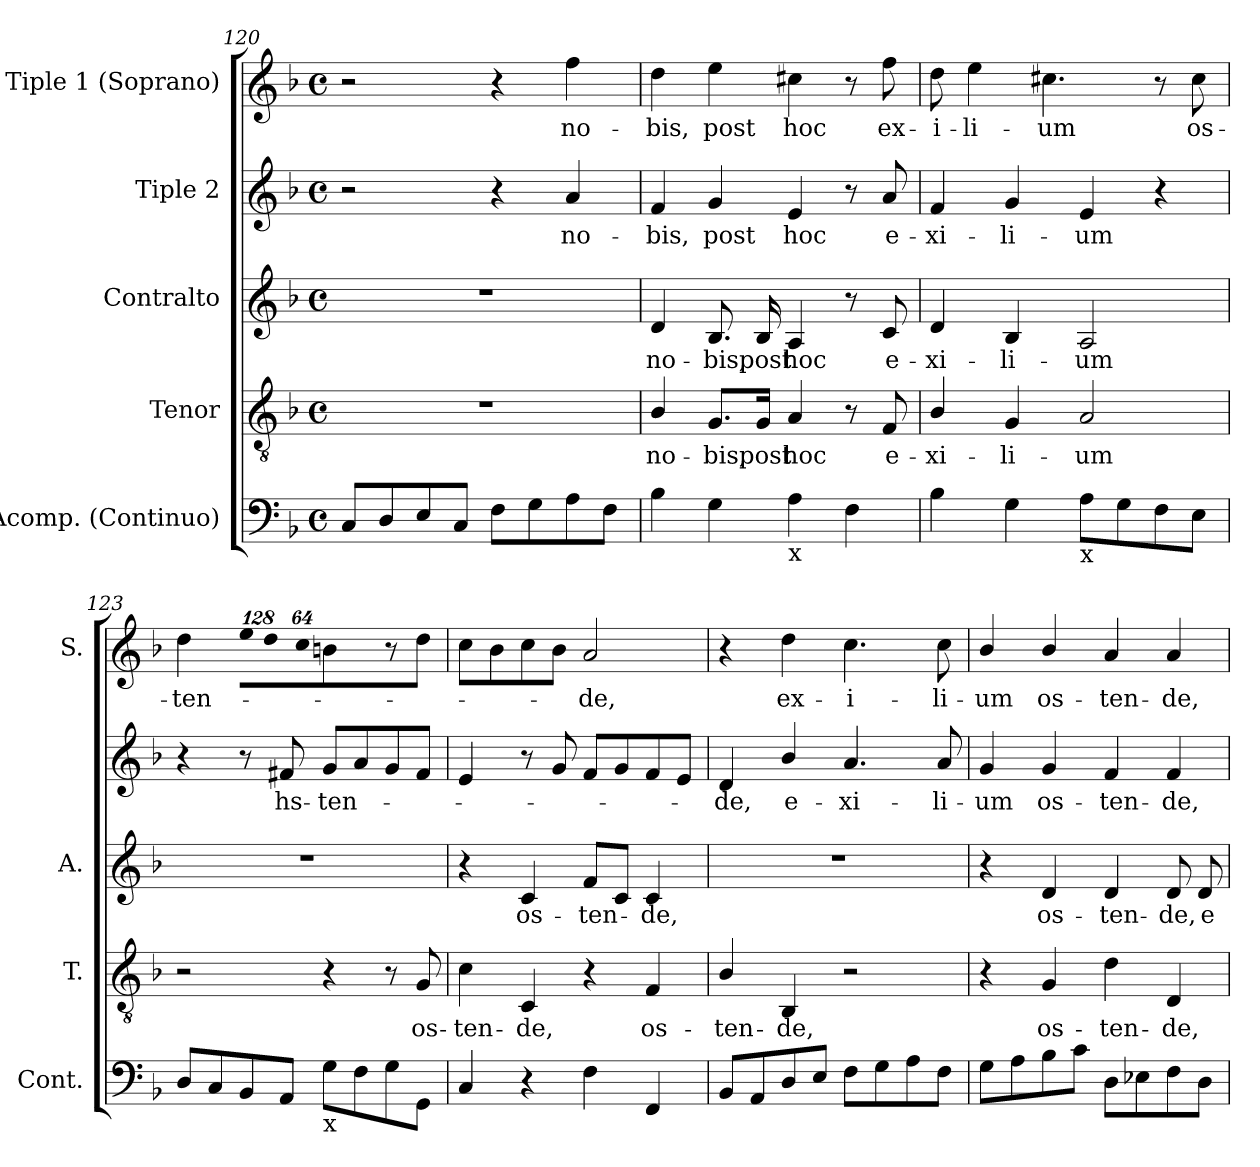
**kern	**kern	**text	**kern	**text	**kern	**text	**kern	**text
*part5	*part4	*part4	*part3	*part3	*part2	*part2	*part1	*part1
*staff5	*staff4	*staff4	*staff3	*staff3	*staff2	*staff2	*staff1	*staff1
*I"Acomp. (Continuo)	*I"Tenor	*	*I"Contralto	*	*I"Tiple 2	*	*I"Tiple 1 (Soprano)	*
*I'Cont.	*I'T.	*	*I'A.	*	*	*	*I'S.	*
!!LO:LB:g=z
*clefF4	*clefGv2	*	*clefG2	*	*clefG2	*	*clefG2	*
*	*ITrd7c12	*	*	*	*	*	*	*
*k[b-]	*k[b-]	*	*k[b-]	*	*k[b-]	*	*k[b-]	*
*F:	*F:	*	*F:	*	*F:	*	*F:	*
*M4/4	*M4/4	*	*M4/4	*	*M4/4	*	*M4/4	*
*met(c)	*met(c)	*	*met(c)	*	*met(c)	*	*met(c)	*
=120	=120	=120	=120	=120	=120	=120	=120	=120
8Ci/L	1r	.	1r	.	2r	.	2r	.
8Di/	.	.	.	.	.	.	.	.
8Ei/	.	.	.	.	.	.	.	.
8Ci/J	.	.	.	.	.	.	.	.
8Fi\L	.	.	.	.	4r	.	4r	.
8Gi\	.	.	.	.	.	.	.	.
!	!	!	!	!	!	!LO:LY:b:color=#000000	!	!
!	!	!	!	!	!	!	!	!LO:LY:b:color=#000000
8Ai\	.	.	.	.	4ai/	no-	4ffi\	no-
8Fi\J	.	.	.	.	.	.	.	.
=121	=121	=121	=121	=121	=121	=121	=121	=121
!	!	!LO:LY:b:color=#000000	!	!	!	!	!	!
!	!	!	!	!LO:LY:b:color=#000000	!	!	!	!
!	!	!	!	!	!	!LO:LY:b:color=#000000	!	!
!	!	!	!	!	!	!	!	!LO:LY:b:color=#000000
4B-i\	4BB-i/	no-	4di/	no-	4fi/	-bis,	4ddi\	-bis,
!	!	!LO:LY:b:color=#000000	!	!	!	!	!	!
!	!	!	!	!LO:LY:b:color=#000000	!	!	!	!
!	!	!	!	!	!	!LO:LY:b:color=#000000	!	!
!	!	!	!	!	!	!	!	!LO:LY:b:color=#000000
4Gi\	8.GGi/L	-bis,	8.B-i/	-bis,	4gi/	post	4eei\	post
!	!	!LO:LY:b:color=#000000	!	!	!	!	!	!
!	!	!	!	!LO:LY:b:color=#000000	!	!	!	!
.	16GGi/Jk	post	16B-i/	post	.	.	.	.
!	!	!LO:LY:b:color=#000000	!	!	!	!	!	!
!	!	!	!	!LO:LY:b:color=#000000	!	!	!	!
!	!	!	!	!	!	!LO:LY:b:color=#000000	!	!
!LO:TX:b:t=x	!	!	!	!	!	!	!	!
!	!	!	!	!	!	!	!	!LO:LY:b:color=#000000
4Ai\	4AAi/	hoc	4Ai/	hoc	4ei/	hoc	4cc#Xi\	hoc
4Fi\	8r	.	8r	.	8r	.	8r	.
!	!	!LO:LY:b:color=#000000	!	!	!	!	!	!
!	!	!	!	!LO:LY:b:color=#000000	!	!	!	!
!	!	!	!	!	!	!LO:LY:b:color=#000000	!	!
!	!	!	!	!	!	!	!	!LO:LY:b:color=#000000
.	8FFi/	e-	8ci/	e-	8ai/	e-	8ffi\	ex-
=122	=122	=122	=122	=122	=122	=122	=122	=122
!	!	!LO:LY:b:color=#000000	!	!	!	!	!	!
!	!	!	!	!LO:LY:b:color=#000000	!	!	!	!
!	!	!	!	!	!	!LO:LY:b:color=#000000	!	!
!	!	!	!	!	!	!	!	!LO:LY:b:color=#000000
4B-i\	4BB-i/	-xi-	4di/	-xi-	4fi/	-xi-	8ddi\	-i-
!	!	!	!	!	!	!	!	!LO:LY:b:color=#000000
.	.	.	.	.	.	.	4eei\	-li-
!	!	!LO:LY:b:color=#000000	!	!	!	!	!	!
!	!	!	!	!LO:LY:b:color=#000000	!	!	!	!
!	!	!	!	!	!	!LO:LY:b:color=#000000	!	!
4Gi\	4GGi/	-li-	4B-i/	-li-	4gi/	-li-	.	.
!	!	!	!	!	!	!	!	!LO:LY:b:color=#000000
.	.	.	.	.	.	.	4.cc#Xi\	-um
!	!	!LO:LY:b:color=#000000	!	!	!	!	!	!
!	!	!	!	!LO:LY:b:color=#000000	!	!	!	!
!LO:TX:b:t=x	!	!	!	!	!	!	!	!
!	!	!	!	!	!	!LO:LY:b:color=#000000	!	!
8Ai\L	2AAi/	-um	2Ai/	-um	4ei/	-um	.	.
8Gi\	.	.	.	.	.	.	.	.
8Fi\	.	.	.	.	4r	.	8r	.
!	!	!	!	!	!	!	!	!LO:LY:b:color=#000000
8Ei\J	.	.	.	.	.	.	8cc#i\	os-
=123	=123	=123	=123	=123	=123	=123	=123	=123
!	!	!	!	!	!	!	!	!LO:LY:b:color=#000000
8Di/L	2r	.	1r	.	4r	.	4ddi\	-ten-
8Ci/	.	.	.	.	.	.	.	.
*	*	*	*	*	*	*	*Xbrackettup	*
!	!	!	!	!	!	!	!LO:N:vis=8	!
8BB-i/	.	.	.	.	8r	.	1024%85eei\L	.
!	!	!	!	!	!	!	!LO:N:vis=8	!
.	.	.	.	.	.	.	1024%85ddi\	.
!	!	!	!	!	!	!LO:LY:b:color=#000000	!	!
8AAi/J	.	.	.	.	8f#Xi/	hs-	.	.
!	!	!	!	!	!	!	!LO:N:vis=8	!
.	.	.	.	.	.	.	512%43cci\J	.
!LO:TX:b:t=x	!	!	!	!	!	!	!	!
!	!	!	!	!	!	!LO:LY:b:color=#000000	!	!
8Gi\L	4r	.	.	.	8gi/L	-ten-	4bni/	.
8Fi\	.	.	.	.	8ai/	.	.	.
8Gi\	8r	.	.	.	8gi/	.	8r	.
!	!	!LO:LY:b:color=#000000	!	!	!	!	!	!
8GGi\J	8GGi/	os-	.	.	8f#i/J	.	8ddi\	.
!!LO:PB:g=z
=124	=124	=124	=124	=124	=124	=124	=124	=124
!	!	!LO:LY:b:color=#000000	!	!	!	!	!	!
4Ci/	4Ci\	-ten-	4r	.	4ei/	.	8cci\L	.
.	.	.	.	.	.	.	8b-i\	.
!	!	!LO:LY:b:color=#000000	!	!	!	!	!	!
!	!	!	!	!LO:LY:b:color=#000000	!	!	!	!
4r	4CCi/	-de,	4ci/	os-	8r	.	8cci\	.
.	.	.	.	.	8gi/	.	8b-i\J	.
!	!	!	!	!LO:LY:b:color=#000000	!	!	!	!
!	!	!	!	!	!	!	!	!LO:LY:b:color=#000000
4Fi\	4r	.	8fi/L	-ten-	8fi/L	.	2ai/	-de,
.	.	.	8ci/J	.	8gi/	.	.	.
!	!	!LO:LY:b:color=#000000	!	!	!	!	!	!
!	!	!	!	!LO:LY:b:color=#000000	!	!	!	!
4FFi/	4FFi/	os-	4ci/	-de,	8fi/	.	.	.
.	.	.	.	.	8ei/J	.	.	.
=125	=125	=125	=125	=125	=125	=125	=125	=125
!	!	!LO:LY:b:color=#000000	!	!	!	!	!	!
!	!	!	!	!	!	!LO:LY:b:color=#000000	!	!
8BB-i/L	4BB-i/	-ten-	1r	.	4di/	-de,	4r	.
8AAi/	.	.	.	.	.	.	.	.
!	!	!LO:LY:b:color=#000000	!	!	!	!	!	!
!	!	!	!	!	!	!LO:LY:b:color=#000000	!	!
!	!	!	!	!	!	!	!	!LO:LY:b:color=#000000
8Di/	4BBB-i/	-de,	.	.	4b-i/	e-	4ddi\	ex-
8Ei/J	.	.	.	.	.	.	.	.
!	!	!	!	!	!	!LO:LY:b:color=#000000	!	!
!	!	!	!	!	!	!	!	!LO:LY:b:color=#000000
8Fi\L	2r	.	.	.	4.ai/	-xi-	4.cci\	-i-
8Gi\	.	.	.	.	.	.	.	.
8Ai\	.	.	.	.	.	.	.	.
!	!	!	!	!	!	!LO:LY:b:color=#000000	!	!
!	!	!	!	!	!	!	!	!LO:LY:b:color=#000000
8Fi\J	.	.	.	.	8ai/	-li-	8cci\	-li-
=126	=126	=126	=126	=126	=126	=126	=126	=126
!	!	!	!	!	!	!LO:LY:b:color=#000000	!	!
!	!	!	!	!	!	!	!	!LO:LY:b:color=#000000
8Gi\L	4r	.	4r	.	4gi/	-um	4b-i/	-um
8Ai\	.	.	.	.	.	.	.	.
!	!	!LO:LY:b:color=#000000	!	!	!	!	!	!
!	!	!	!	!LO:LY:b:color=#000000	!	!	!	!
!	!	!	!	!	!	!LO:LY:b:color=#000000	!	!
!	!	!	!	!	!	!	!	!LO:LY:b:color=#000000
8B-i\	4GGi/	os-	4di/	os-	4gi/	os-	4b-i/	os-
8ci\J	.	.	.	.	.	.	.	.
!	!	!LO:LY:b:color=#000000	!	!	!	!	!	!
!	!	!	!	!LO:LY:b:color=#000000	!	!	!	!
!	!	!	!	!	!	!LO:LY:b:color=#000000	!	!
!	!	!	!	!	!	!	!	!LO:LY:b:color=#000000
8Di\L	4Di\	-ten-	4di/	-ten-	4fi/	-ten-	4ai/	-ten-
8E-Xi\	.	.	.	.	.	.	.	.
!	!	!LO:LY:b:color=#000000	!	!	!	!	!	!
!	!	!	!	!LO:LY:b:color=#000000	!	!	!	!
!	!	!	!	!	!	!LO:LY:b:color=#000000	!	!
!	!	!	!	!	!	!	!	!LO:LY:b:color=#000000
8Fi\	4DDi/	-de,	8di/	-de,	4fi/	-de,	4ai/	-de,
!	!	!	!	!LO:LY:b:color=#000000	!	!	!	!
8Di\J	.	.	8di/	e-	.	.	.	.
=	=	=	=	=	=	=	=	=
*-	*-	*-	*-	*-	*-	*-	*-	*-
